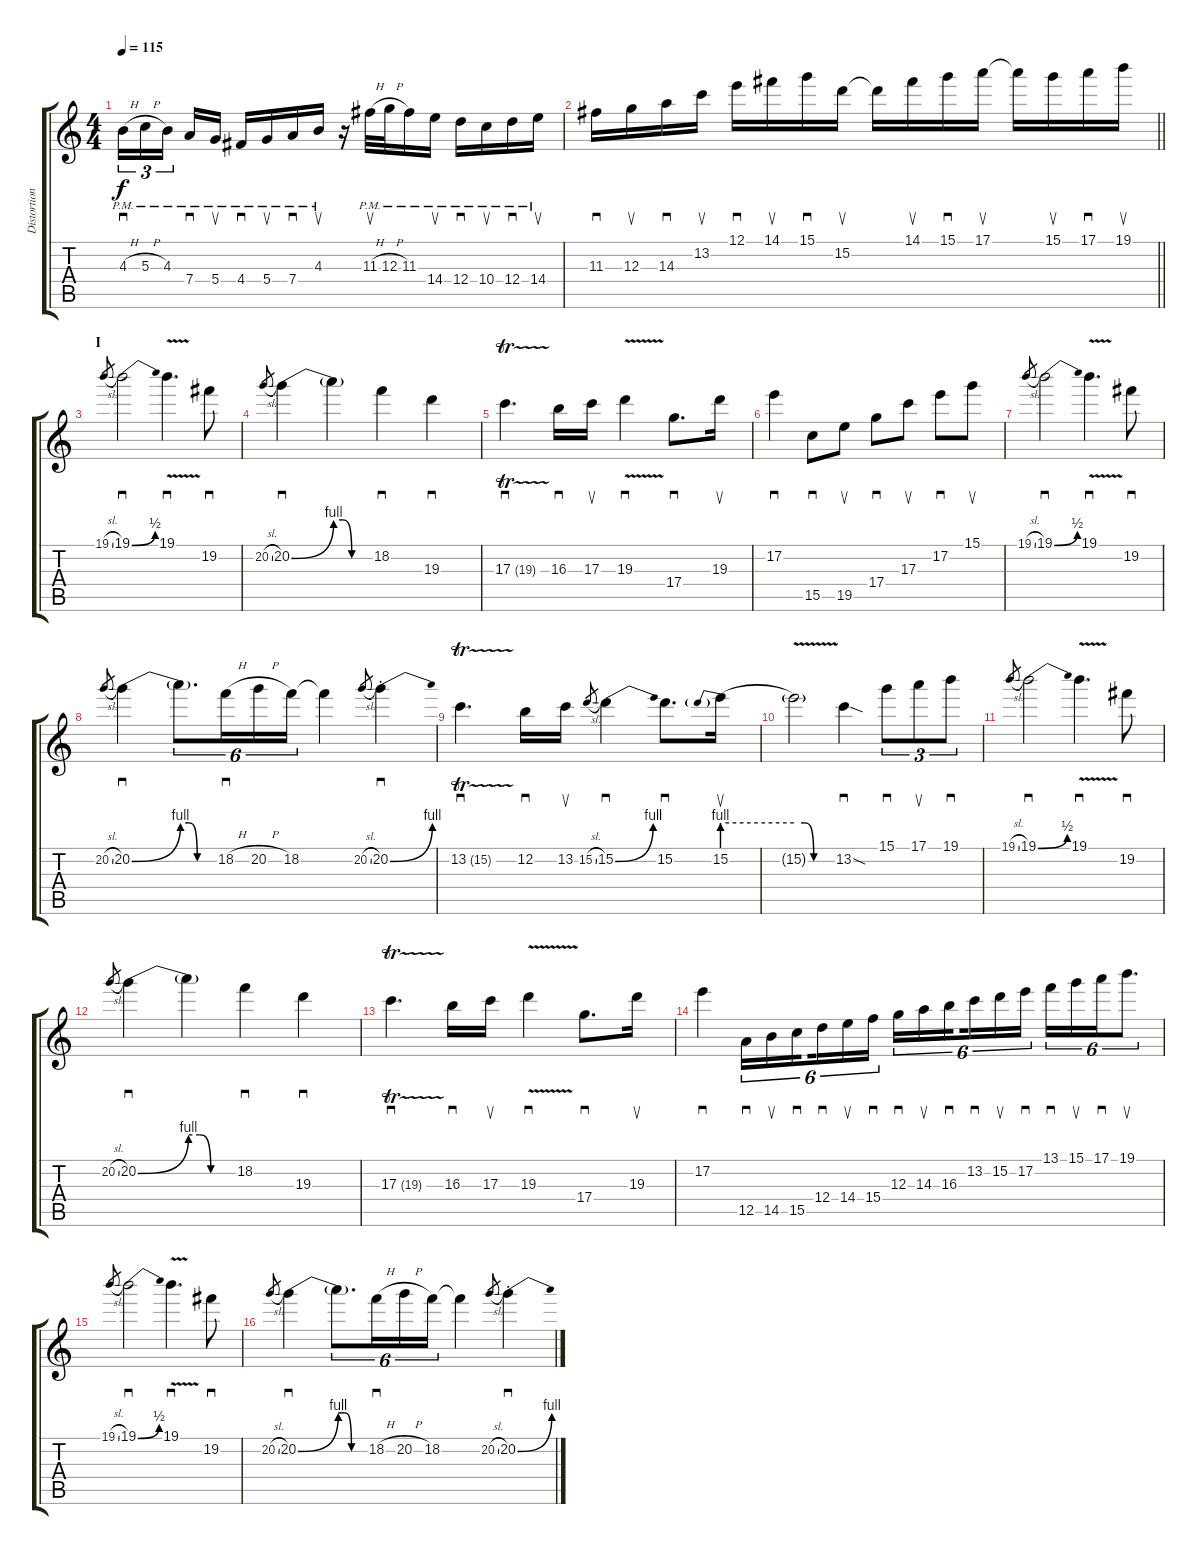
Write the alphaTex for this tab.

\track ("Distortion Guitar" "Distortion") {instrument overdrivenguitar}
\staff {score tabs}
\tuning (E4 B3 G3 D3 A2 E2) {hide}
\ts (4 4)
\tempo 115
\clef g2
\ks c
4.3{h pm}.16{sd tu (3 2) dy f} 5.3{h pm}.16{tu (3 2)} 4.3{pm}.16{tu (3 2) beam splitsecondary} 7.4{pm}.16{sd} 5.4{pm}.16{su} 4.4{pm}.16{sd} 5.4{pm}.16{su} 7.4{pm}.16{sd} 4.3{pm}.16{su} r.16 11.3{h pm}.32{su} 12.3{h pm}.32 11.3{pm}.16 14.4{pm}.16{su} 12.4{pm}.16{sd} 10.4{pm}.16{su} 12.4{pm}.16{sd} 14.4{pm}.16{su} |
\barLineRight lightlight
11.3.16{sd} 12.3.16{su} 14.3.16{sd} 13.2.16{su} 12.1.16{sd} 14.1.16{su} 15.1.16{sd} 15.2.16{su} 15.2{t}.16 14.1.16{su} 15.1.16{sd} 17.1.16{su} 17.1{t}.16 15.1.16{su} 17.1.16{sd} 19.1.16{su} |
\section ("" "I")
19.1{sl}.8{gr} 19.1{be (bend 0 0 60 2)}.2{sd} 19.1{v}.4{d sd} 19.2.8{sd} |
20.2{sl}.8{gr} 20.2{be (bend 0 0 60 4)}.4{sd} 20.2{be (custom 0 4 15 4 30 0 60 0) t}.4 18.2.4{sd} 19.3.4{sd} |
17.3{tr (19 32)}.4{d sd} 16.3.16{sd} 17.3.16{su} 19.3{v}.4{sd} 17.4.8{d sd} 19.3.16{su} |
17.2.4{sd} 15.5.8{sd} 19.5.8{su} 17.4.8{sd} 17.3.8{su} 17.2.8{sd} 15.1.8{su} |
19.1{sl}.8{gr} 19.1{be (bend 0 0 60 2)}.2{sd} 19.1{v}.4{d sd} 19.2.8{sd} |
20.2{sl}.8{gr} 20.2{be (bend 0 0 60 4)}.4{sd} 20.2{be (custom 0 4 15 4 30 0 60 0) t}.8{d tu (6 4)} 18.2{h}.16{sd tu (6 4)} 20.2{h}.16{tu (6 4)} 18.2.16{tu (6 4)} 18.2{t}.4 20.2{sl}.8{gr} 20.2{be (bend 0 0 60 4) st}.4{sd} |
13.2{tr (15 32)}.4{d sd} 12.2.16{sd} 13.2.16{su} 15.2{sl}.8{gr} 15.2{be (bend 0 0 60 4)}.4{sd} 15.2.8{d sd} 15.2{be (prebend 0 4 60 4)}.16{su} |
15.2{be (custom 0 4 15 4 30 0 60 0) v t}.2 13.2{sod}.4{sd} 15.1.8{sd tu (3 2)} 17.1.8{su tu (3 2)} 19.1.8{sd tu (3 2)} |
19.1{sl}.8{gr} 19.1{be (bend 0 0 60 2)}.2{sd} 19.1{v}.4{d sd} 19.2.8{sd} |
20.2{sl}.8{gr} 20.2{be (bend 0 0 60 4)}.4{sd} 20.2{be (custom 0 4 15 4 30 0 60 0) t}.4 18.2.4{sd} 19.3.4{sd} |
17.3{tr (19 32)}.4{d sd} 16.3.16{sd} 17.3.16{su} 19.3{v}.4{sd} 17.4.8{d sd} 19.3.16{su} |
17.2.4{sd} 12.5.16{sd tu (6 4)} 14.5.16{su tu (6 4)} 15.5.16{sd tu (6 4) beam splitsecondary} 12.4.16{sd tu (6 4)} 14.4.16{su tu (6 4)} 15.4.16{sd tu (6 4)} 12.3.16{sd tu (6 4)} 14.3.16{su tu (6 4)} 16.3.16{sd tu (6 4) beam splitsecondary} 13.2.16{sd tu (6 4)} 15.2.16{su tu (6 4)} 17.2.16{sd tu (6 4)} 13.1.16{sd tu (6 4)} 15.1.16{su tu (6 4)} 17.1.16{sd tu (6 4)} 19.1.8{d su tu (6 4)} |
19.1{sl}.8{gr} 19.1{be (bend 0 0 60 2)}.2{sd} 19.1{v}.4{d sd} 19.2.8{sd} |
20.2{sl}.8{gr} 20.2{be (bend 0 0 60 4)}.4{sd} 20.2{be (custom 0 4 15 4 30 0 60 0) t}.8{d tu (6 4)} 18.2{h}.16{sd tu (6 4)} 20.2{h}.16{tu (6 4)} 18.2.16{tu (6 4)} 18.2{t}.4 20.2{sl}.8{gr} 20.2{be (bend 0 0 60 4) st}.4{sd}
